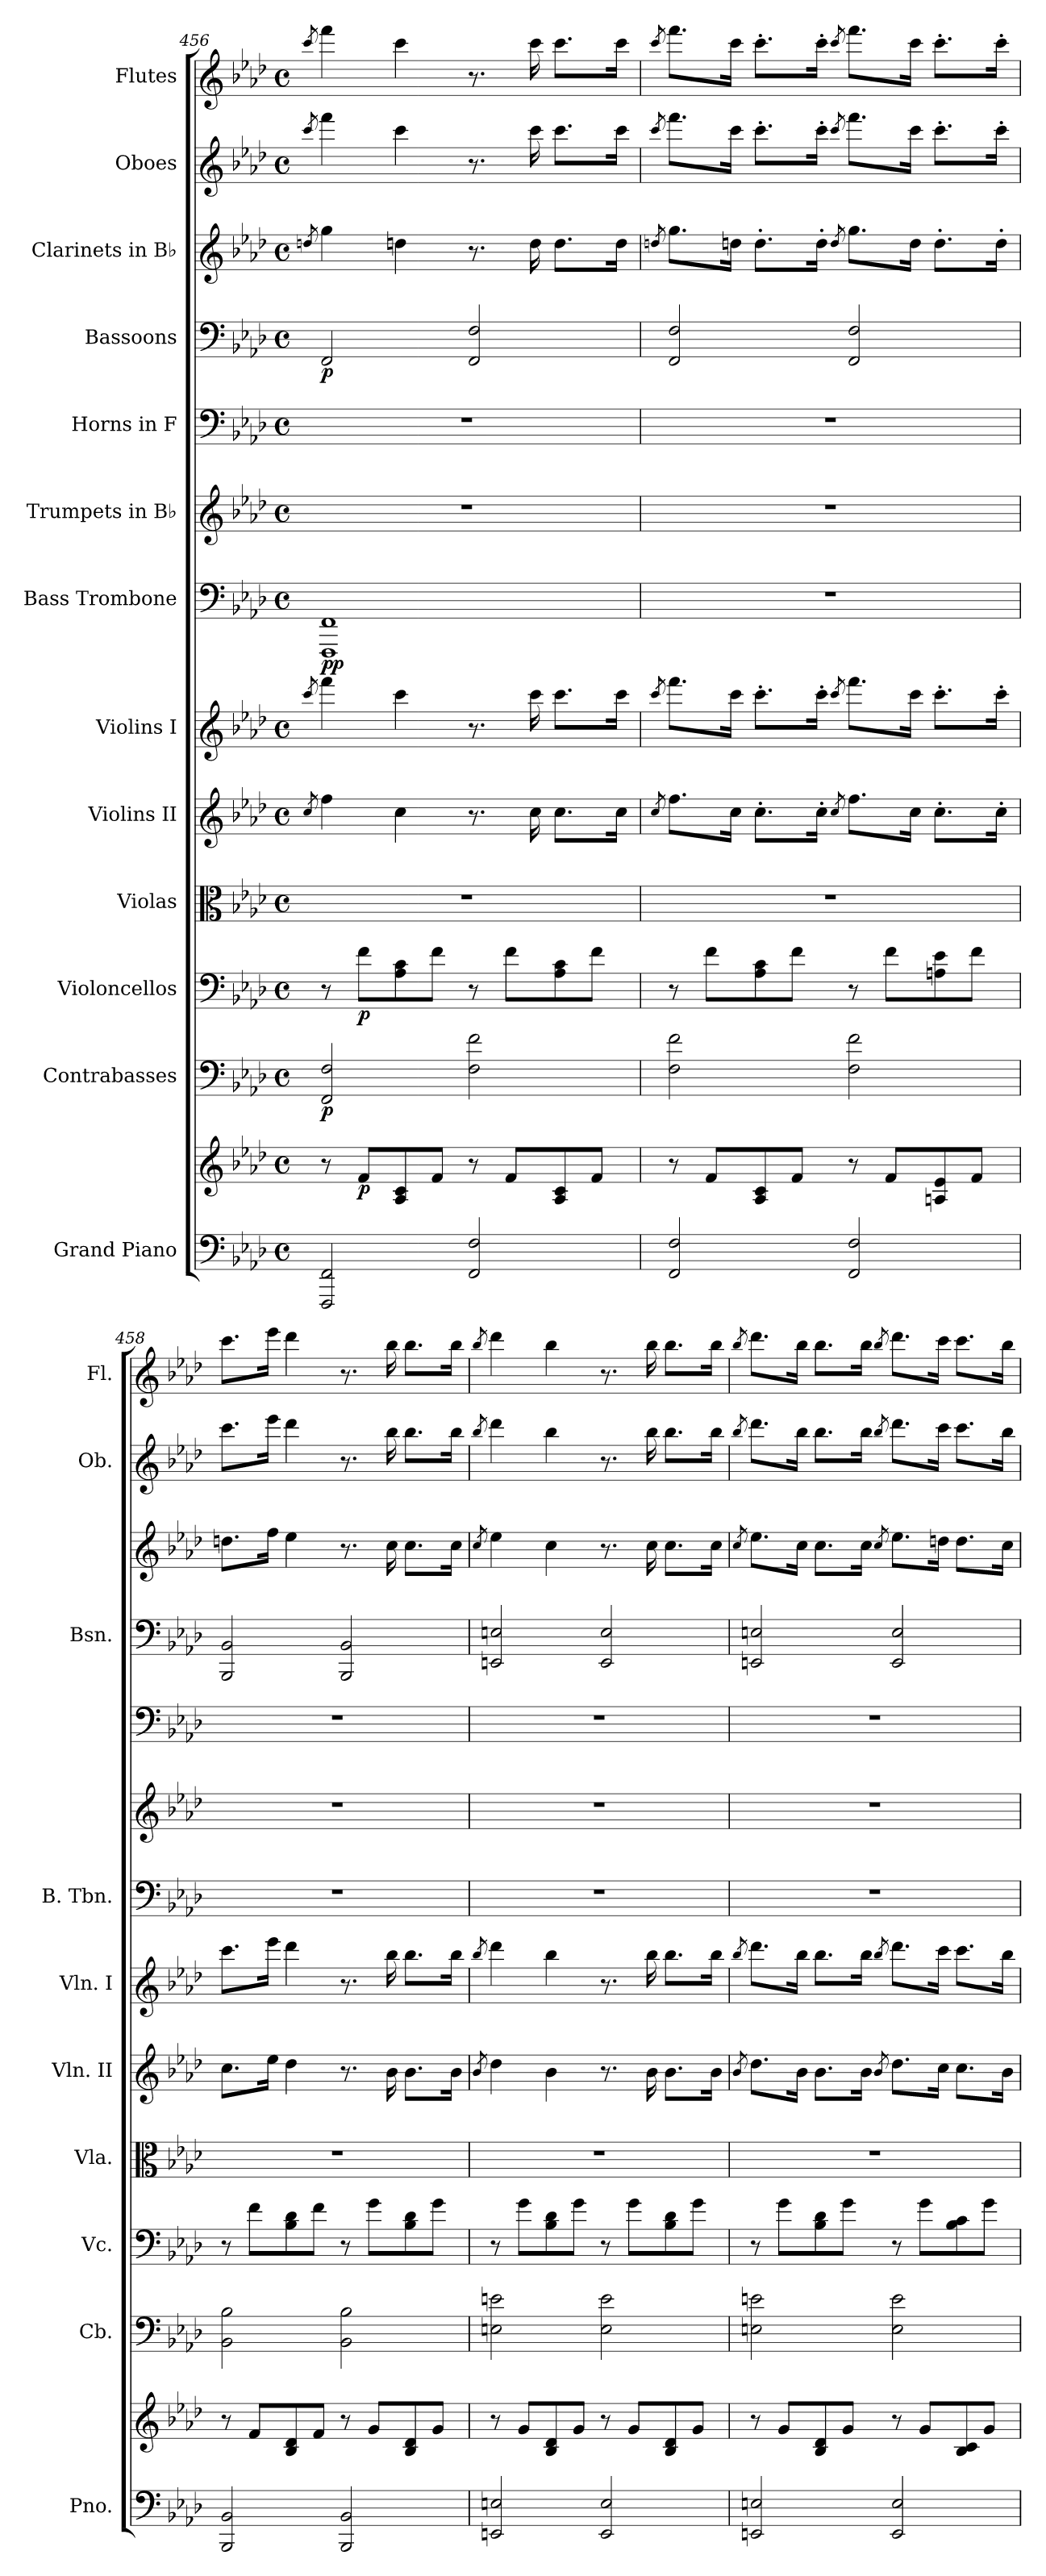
**kern	**kern	**dynam	**kern	**dynam	**kern	**dynam	**kern	**kern	**kern	**kern	**dynam	**kern	**kern	**kern	**dynam	**kern	**kern	**kern
*part13	*part13	*part13	*part12	*part12	*part11	*part11	*part10	*part9	*part8	*part7	*part7	*part6	*part5	*part4	*part4	*part3	*part2	*part1
*staff14	*staff13	*staff13/14	*staff12	*staff12	*staff11	*staff11	*staff10	*staff9	*staff8	*staff7	*staff7	*staff6	*staff5	*staff4	*staff4	*staff3	*staff2	*staff1
*I"Grand Piano	*	*	*I"Contrabasses	*	*I"Violoncellos	*	*I"Violas	*I"Violins II	*I"Violins I	*I"Bass Trombone	*	*I"Trumpets in B♭	*I"Horns in F	*I"Bassoons	*	*I"Clarinets in B♭	*I"Oboes	*I"Flutes
*I'Pno.	*	*	*I'Cb.	*	*I'Vc.	*	*I'Vla.	*I'Vln. II	*I'Vln. I	*I'B. Tbn.	*	*	*	*I'Bsn.	*	*	*I'Ob.	*I'Fl.
*clefF4	*clefG2	*	*clefF4	*	*clefF4	*	*clefC3	*clefG2	*clefG2	*clefF4	*	*clefG2	*clefF4	*clefF4	*	*clefG2	*clefG2	*clefG2
*	*	*	*ITrd7c12	*	*	*	*	*	*	*	*	*ITrd1c2	*ITrd4c7	*	*	*ITrd1c2	*	*
*k[b-e-a-d-]	*k[b-e-a-d-]	*	*k[b-e-a-d-]	*	*k[b-e-a-d-]	*	*k[b-e-a-d-]	*k[b-e-a-d-]	*k[b-e-a-d-]	*k[b-e-a-d-]	*	*k[b-e-a-d-g-c-]	*k[b-e-a-d-g-]	*k[b-e-a-d-]	*	*k[b-e-a-d-g-c-]	*k[b-e-a-d-]	*k[b-e-a-d-]
*M4/4	*M4/4	*	*M4/4	*	*M4/4	*	*M4/4	*M4/4	*M4/4	*M4/4	*	*M4/4	*M4/4	*M4/4	*	*M4/4	*M4/4	*M4/4
*met(c)	*met(c)	*	*met(c)	*	*met(c)	*	*met(c)	*met(c)	*met(c)	*met(c)	*	*met(c)	*met(c)	*met(c)	*	*met(c)	*met(c)	*met(c)
=456	=456	=456	=456	=456	=456	=456	=456	=456	=456	=456	=456	=456	=456	=456	=456	=456	=456	=456
.	.	.	.	.	.	.	.	8qcc/	8qccc/	.	.	.	.	.	.	8qccn/	8qccc/	8qccc/
!	!	!	!	!LO:DY:b	!	!	!	!	!	!	!LO:DY:b	!	!	!	!LO:DY:b	!	!	!
2FFF/ 2FF/	8r	.	2FFF/ 2FF/	p	8r	.	1r	4ff\	4fff\	1FFF 1FF	pp	1r	1r	2FF/	p	4ff\	4fff\	4fff\
!	!	!LO:DY:b	!	!	!	!LO:DY:b	!	!	!	!	!	!	!	!	!	!	!	!
.	8f/L	p	.	.	8f\L	p	.	.	.	.	.	.	.	.	.	.	.	.
.	8A-/ 8c/	.	.	.	8A-\ 8c\	.	.	4cc\	4ccc\	.	.	.	.	.	.	4cc\	4ccc\	4ccc\
.	8f/J	.	.	.	8f\J	.	.	.	.	.	.	.	.	.	.	.	.	.
2FF/ 2F/	8r	.	2FF\ 2F\	.	8r	.	.	8.r	8.r	.	.	.	.	2FF/ 2F/	.	8.r	8.r	8.r
.	8f/L	.	.	.	8f\L	.	.	.	.	.	.	.	.	.	.	.	.	.
.	.	.	.	.	.	.	.	16cc\	16ccc\	.	.	.	.	.	.	16cc\	16ccc\	16ccc\
.	8A-/ 8c/	.	.	.	8A-\ 8c\	.	.	8.cc\L	8.ccc\L	.	.	.	.	.	.	8.cc\L	8.ccc\L	8.ccc\L
.	8f/J	.	.	.	8f\J	.	.	.	.	.	.	.	.	.	.	.	.	.
.	.	.	.	.	.	.	.	16cc\Jk	16ccc\Jk	.	.	.	.	.	.	16cc\Jk	16ccc\Jk	16ccc\Jk
!!LO:PB:g=z
=457	=457	=457	=457	=457	=457	=457	=457	=457	=457	=457	=457	=457	=457	=457	=457	=457	=457	=457
.	.	.	.	.	.	.	.	8qcc/	8qccc/	.	.	.	.	.	.	8qccn/	8qccc/	8qccc/
2FF/ 2F/	8r	.	2FF\ 2F\	.	8r	.	1r	8.ff\L	8.fff\L	1r	.	1r	1r	2FF/ 2F/	.	8.ff\L	8.fff\L	8.fff\L
.	8f/L	.	.	.	8f\L	.	.	.	.	.	.	.	.	.	.	.	.	.
.	.	.	.	.	.	.	.	16cc\Jk	16ccc\Jk	.	.	.	.	.	.	16cc\Jk	16ccc\Jk	16ccc\Jk
.	8A-/ 8c/	.	.	.	8A-\ 8c\	.	.	8.cc'\L	8.ccc'\L	.	.	.	.	.	.	8.cc'\L	8.ccc'\L	8.ccc'\L
.	8f/J	.	.	.	8f\J	.	.	.	.	.	.	.	.	.	.	.	.	.
.	.	.	.	.	.	.	.	16cc'\Jk	16ccc'\Jk	.	.	.	.	.	.	16cc'\Jk	16ccc'\Jk	16ccc'\Jk
.	.	.	.	.	.	.	.	8qcc/	8qccc/	.	.	.	.	.	.	8qcc/	8qccc/	8qccc/
2FF/ 2F/	8r	.	2FF\ 2F\	.	8r	.	.	8.ff\L	8.fff\L	.	.	.	.	2FF/ 2F/	.	8.ff\L	8.fff\L	8.fff\L
.	8f/L	.	.	.	8f\L	.	.	.	.	.	.	.	.	.	.	.	.	.
.	.	.	.	.	.	.	.	16cc\Jk	16ccc\Jk	.	.	.	.	.	.	16cc\Jk	16ccc\Jk	16ccc\Jk
.	8An/ 8e-/	.	.	.	8An\ 8e-\	.	.	8.cc'\L	8.ccc'\L	.	.	.	.	.	.	8.cc'\L	8.ccc'\L	8.ccc'\L
.	8f/J	.	.	.	8f\J	.	.	.	.	.	.	.	.	.	.	.	.	.
.	.	.	.	.	.	.	.	16cc'\Jk	16ccc'\Jk	.	.	.	.	.	.	16cc'\Jk	16ccc'\Jk	16ccc'\Jk
=458	=458	=458	=458	=458	=458	=458	=458	=458	=458	=458	=458	=458	=458	=458	=458	=458	=458	=458
2BBB-/ 2BB-/	8r	.	2BBB-\ 2BB-\	.	8r	.	1r	8.cc\L	8.ccc\L	1r	.	1r	1r	2BBB-/ 2BB-/	.	8.ccn\L	8.ccc\L	8.ccc\L
.	8f/L	.	.	.	8f\L	.	.	.	.	.	.	.	.	.	.	.	.	.
.	.	.	.	.	.	.	.	16ee-\Jk	16eee-\Jk	.	.	.	.	.	.	16ee-\Jk	16eee-\Jk	16eee-\Jk
.	8B-/ 8d-/	.	.	.	8B-\ 8d-\	.	.	4dd-\	4ddd-\	.	.	.	.	.	.	4dd-\	4ddd-\	4ddd-\
.	8f/J	.	.	.	8f\J	.	.	.	.	.	.	.	.	.	.	.	.	.
2BBB-/ 2BB-/	8r	.	2BBB-\ 2BB-\	.	8r	.	.	8.r	8.r	.	.	.	.	2BBB-/ 2BB-/	.	8.r	8.r	8.r
.	8g/L	.	.	.	8g\L	.	.	.	.	.	.	.	.	.	.	.	.	.
.	.	.	.	.	.	.	.	16b-\	16bb-\	.	.	.	.	.	.	16b-\	16bb-\	16bb-\
.	8B-/ 8d-/	.	.	.	8B-\ 8d-\	.	.	8.b-\L	8.bb-\L	.	.	.	.	.	.	8.b-\L	8.bb-\L	8.bb-\L
.	8g/J	.	.	.	8g\J	.	.	.	.	.	.	.	.	.	.	.	.	.
.	.	.	.	.	.	.	.	16b-\Jk	16bb-\Jk	.	.	.	.	.	.	16b-\Jk	16bb-\Jk	16bb-\Jk
=459	=459	=459	=459	=459	=459	=459	=459	=459	=459	=459	=459	=459	=459	=459	=459	=459	=459	=459
.	.	.	.	.	.	.	.	8qb-/	8qbb-/	.	.	.	.	.	.	8qb-/	8qbb-/	8qbb-/
2EEn/ 2En/	8r	.	2EEn\ 2En\	.	8r	.	1r	4dd-\	4ddd-\	1r	.	1r	1r	2EEn/ 2En/	.	4dd-\	4ddd-\	4ddd-\
.	8g/L	.	.	.	8g\L	.	.	.	.	.	.	.	.	.	.	.	.	.
.	8B-/ 8d-/	.	.	.	8B-\ 8d-\	.	.	4b-\	4bb-\	.	.	.	.	.	.	4b-\	4bb-\	4bb-\
.	8g/J	.	.	.	8g\J	.	.	.	.	.	.	.	.	.	.	.	.	.
2EE/ 2E/	8r	.	2EE\ 2E\	.	8r	.	.	8.r	8.r	.	.	.	.	2EE/ 2E/	.	8.r	8.r	8.r
.	8g/L	.	.	.	8g\L	.	.	.	.	.	.	.	.	.	.	.	.	.
.	.	.	.	.	.	.	.	16b-\	16bb-\	.	.	.	.	.	.	16b-\	16bb-\	16bb-\
.	8B-/ 8d-/	.	.	.	8B-\ 8d-\	.	.	8.b-\L	8.bb-\L	.	.	.	.	.	.	8.b-\L	8.bb-\L	8.bb-\L
.	8g/J	.	.	.	8g\J	.	.	.	.	.	.	.	.	.	.	.	.	.
.	.	.	.	.	.	.	.	16b-\Jk	16bb-\Jk	.	.	.	.	.	.	16b-\Jk	16bb-\Jk	16bb-\Jk
=460	=460	=460	=460	=460	=460	=460	=460	=460	=460	=460	=460	=460	=460	=460	=460	=460	=460	=460
.	.	.	.	.	.	.	.	8qb-/	8qbb-/	.	.	.	.	.	.	8qb-/	8qbb-/	8qbb-/
2EEn/ 2En/	8r	.	2EEn\ 2En\	.	8r	.	1r	8.dd-\L	8.ddd-\L	1r	.	1r	1r	2EEn/ 2En/	.	8.dd-\L	8.ddd-\L	8.ddd-\L
.	8g/L	.	.	.	8g\L	.	.	.	.	.	.	.	.	.	.	.	.	.
.	.	.	.	.	.	.	.	16b-\Jk	16bb-\Jk	.	.	.	.	.	.	16b-\Jk	16bb-\Jk	16bb-\Jk
.	8B-/ 8d-/	.	.	.	8B-\ 8d-\	.	.	8.b-\L	8.bb-\L	.	.	.	.	.	.	8.b-\L	8.bb-\L	8.bb-\L
.	8g/J	.	.	.	8g\J	.	.	.	.	.	.	.	.	.	.	.	.	.
.	.	.	.	.	.	.	.	16b-\Jk	16bb-\Jk	.	.	.	.	.	.	16b-\Jk	16bb-\Jk	16bb-\Jk
.	.	.	.	.	.	.	.	8qb-/	8qbb-/	.	.	.	.	.	.	8qb-/	8qbb-/	8qbb-/
2EE/ 2E/	8r	.	2EE\ 2E\	.	8r	.	.	8.dd-\L	8.ddd-\L	.	.	.	.	2EE/ 2E/	.	8.dd-\L	8.ddd-\L	8.ddd-\L
.	8g/L	.	.	.	8g\L	.	.	.	.	.	.	.	.	.	.	.	.	.
.	.	.	.	.	.	.	.	16cc\Jk	16ccc\Jk	.	.	.	.	.	.	16ccn\Jk	16ccc\Jk	16ccc\Jk
.	8B-/ 8c/	.	.	.	8B-\ 8c\	.	.	8.cc\L	8.ccc\L	.	.	.	.	.	.	8.cc\L	8.ccc\L	8.ccc\L
.	8g/J	.	.	.	8g\J	.	.	.	.	.	.	.	.	.	.	.	.	.
.	.	.	.	.	.	.	.	16b-\Jk	16bb-\Jk	.	.	.	.	.	.	16b-\Jk	16bb-\Jk	16bb-\Jk
=	=	=	=	=	=	=	=	=	=	=	=	=	=	=	=	=	=	=
*-	*-	*-	*-	*-	*-	*-	*-	*-	*-	*-	*-	*-	*-	*-	*-	*-	*-	*-
